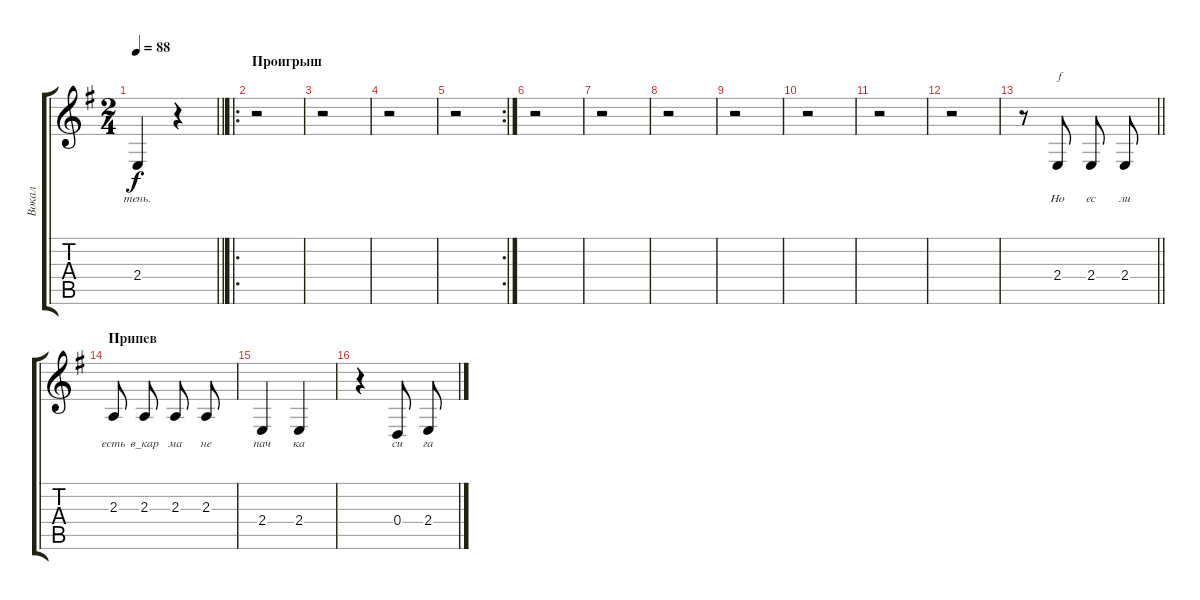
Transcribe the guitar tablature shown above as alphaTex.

\track ("Вокал" "Вокал") {instrument acousticgrandpiano}
\staff {score tabs}
\tuning (E4 B3 G3 D3 A2 E2) {hide}
\ts (2 4)
\tempo 88
\clef g2
\barLineRight lightlight
\ks g
2.4.4{lyrics (0 "тень.") lyrics (1 "") lyrics (2 "") lyrics (3 "") lyrics (4 "") dy f} r.4 |
\ro
\section ("" "Проигрыш")
r.2 |
r.2 |
r.2 |
\rc 2
r.2 |
r.2 |
r.2 |
r.2 |
r.2 |
r.2 |
r.2 |
r.2 |
\barLineRight lightlight
r.8 2.4.8{txt "f" lyrics (0 "Но") lyrics (1 "") lyrics (2 "") lyrics (3 "") lyrics (4 "")} 2.4.8{lyrics (0 "ес") lyrics (1 "") lyrics (2 "") lyrics (3 "") lyrics (4 "") beam split} 2.4.8{lyrics (0 "ли") lyrics (1 "") lyrics (2 "") lyrics (3 "") lyrics (4 "")} |
\section ("" "Припев")
2.3.8{lyrics (0 "есть") lyrics (1 "") lyrics (2 "") lyrics (3 "") lyrics (4 "") beam split} 2.3.8{lyrics (0 "в_кар") lyrics (1 "") lyrics (2 "") lyrics (3 "") lyrics (4 "")} 2.3.8{lyrics (0 "ма") lyrics (1 "") lyrics (2 "") lyrics (3 "") lyrics (4 "") beam split} 2.3.8{lyrics (0 "не") lyrics (1 "") lyrics (2 "") lyrics (3 "") lyrics (4 "")} |
2.4.4{lyrics (0 "пач") lyrics (1 "") lyrics (2 "") lyrics (3 "") lyrics (4 "")} 2.4.4{lyrics (0 "ка") lyrics (1 "") lyrics (2 "") lyrics (3 "") lyrics (4 "")} |
r.4 0.4.8{lyrics (0 "си") lyrics (1 "") lyrics (2 "") lyrics (3 "") lyrics (4 "") beam split} 2.4.8{lyrics (0 "га") lyrics (1 "") lyrics (2 "") lyrics (3 "") lyrics (4 "")}
